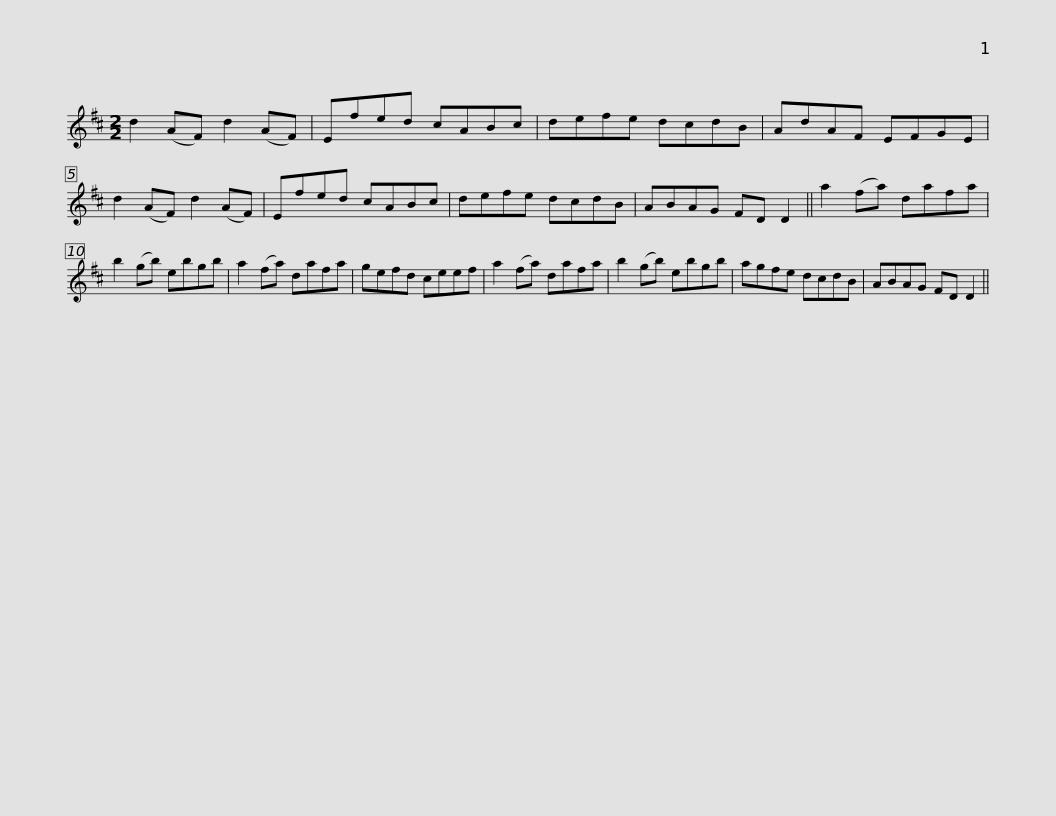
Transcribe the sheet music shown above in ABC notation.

X:1
L:1/8
M:2/2
I:linebreak $
K:D
V:1 treble
V:1
 d2 (AF) d2 (AF) | Efed cABc | defe dcdB | AdAF EFGE | d2 (AF) d2 (AF) | %5
 Efed cABc |$ defe dcdB | ABAG FD D2 || a2 (fa) dafa | b2 (gb) ebgb | %10
 a2 (fa) dafa | gefd ceef |$ a2 (fa) dafa | b2 (gb) ebgb | agfe dcdB | %15
 ABAG FD D2 || %16
